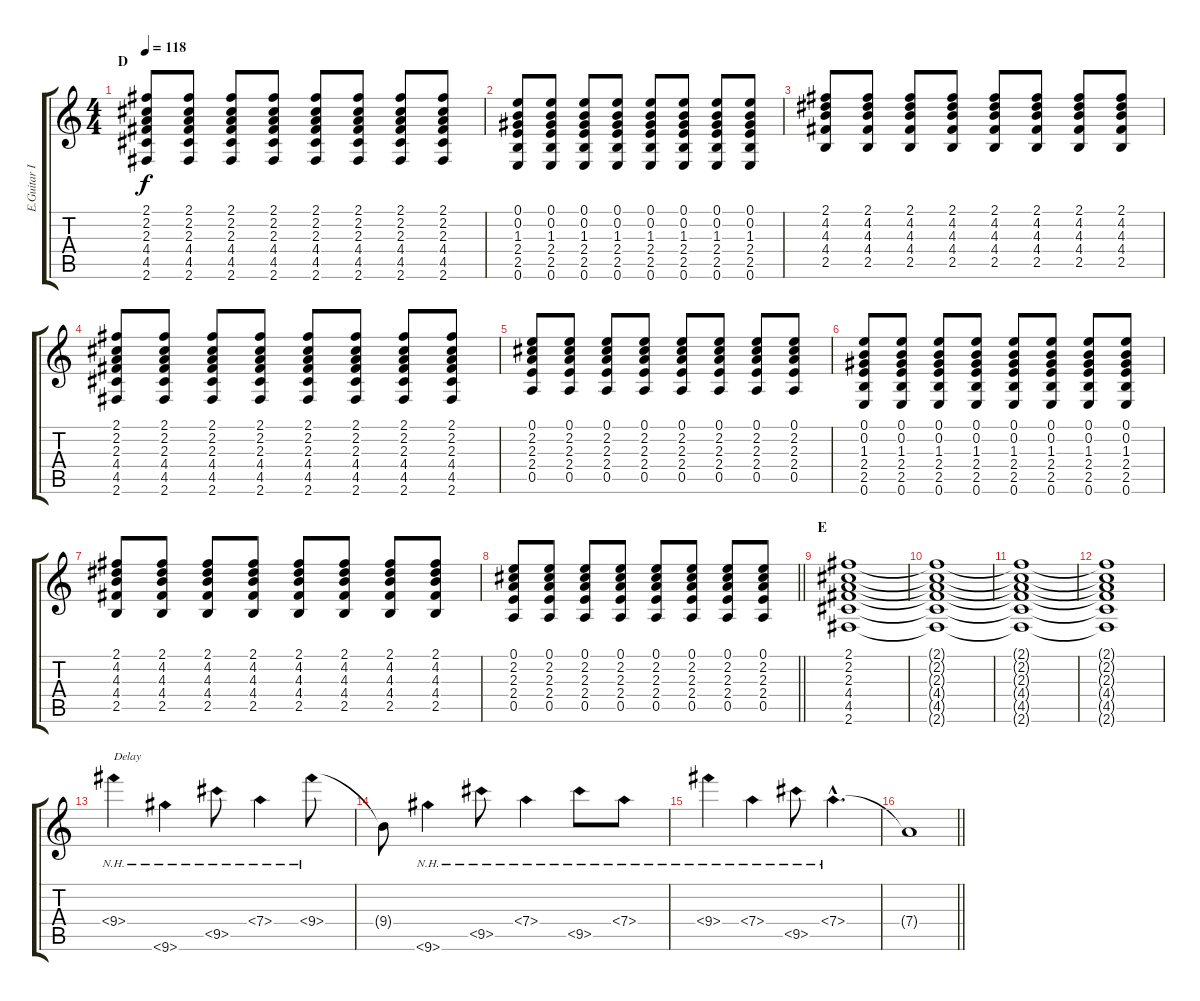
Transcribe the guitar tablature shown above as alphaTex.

\track ("E.Guitar II" "E.Guitar I") {instrument distortionguitar}
\staff {score tabs}
\tuning (E4 B3 G3 D3 A2 E2) {hide}
\ts (4 4)
\section ("" "D")
\tempo 118
\clef g2
\ks c
(2.1 2.2 2.3 4.4 4.5 2.6).8{dy f} (2.1 2.2 2.3 4.4 4.5 2.6).8 (2.1 2.2 2.3 4.4 4.5 2.6).8 (2.1 2.2 2.3 4.4 4.5 2.6).8 (2.1 2.2 2.3 4.4 4.5 2.6).8 (2.1 2.2 2.3 4.4 4.5 2.6).8 (2.1 2.2 2.3 4.4 4.5 2.6).8 (2.1 2.2 2.3 4.4 4.5 2.6).8 |
(0.1 0.2 1.3 2.4 2.5 0.6).8 (0.1 0.2 1.3 2.4 2.5 0.6).8 (0.1 0.2 1.3 2.4 2.5 0.6).8 (0.1 0.2 1.3 2.4 2.5 0.6).8 (0.1 0.2 1.3 2.4 2.5 0.6).8 (0.1 0.2 1.3 2.4 2.5 0.6).8 (0.1 0.2 1.3 2.4 2.5 0.6).8 (0.1 0.2 1.3 2.4 2.5 0.6).8 |
(2.1 4.2 4.3 4.4 2.5).8 (2.1 4.2 4.3 4.4 2.5).8 (2.1 4.2 4.3 4.4 2.5).8 (2.1 4.2 4.3 4.4 2.5).8 (2.1 4.2 4.3 4.4 2.5).8 (2.1 4.2 4.3 4.4 2.5).8 (2.1 4.2 4.3 4.4 2.5).8 (2.1 4.2 4.3 4.4 2.5).8 |
(2.1 2.2 2.3 4.4 4.5 2.6).8 (2.1 2.2 2.3 4.4 4.5 2.6).8 (2.1 2.2 2.3 4.4 4.5 2.6).8 (2.1 2.2 2.3 4.4 4.5 2.6).8 (2.1 2.2 2.3 4.4 4.5 2.6).8 (2.1 2.2 2.3 4.4 4.5 2.6).8 (2.1 2.2 2.3 4.4 4.5 2.6).8 (2.1 2.2 2.3 4.4 4.5 2.6).8 |
(0.1 2.2 2.3 2.4 0.5).8 (0.1 2.2 2.3 2.4 0.5).8 (0.1 2.2 2.3 2.4 0.5).8 (0.1 2.2 2.3 2.4 0.5).8 (0.1 2.2 2.3 2.4 0.5).8 (0.1 2.2 2.3 2.4 0.5).8 (0.1 2.2 2.3 2.4 0.5).8 (0.1 2.2 2.3 2.4 0.5).8 |
(0.1 0.2 1.3 2.4 2.5 0.6).8 (0.1 0.2 1.3 2.4 2.5 0.6).8 (0.1 0.2 1.3 2.4 2.5 0.6).8 (0.1 0.2 1.3 2.4 2.5 0.6).8 (0.1 0.2 1.3 2.4 2.5 0.6).8 (0.1 0.2 1.3 2.4 2.5 0.6).8 (0.1 0.2 1.3 2.4 2.5 0.6).8 (0.1 0.2 1.3 2.4 2.5 0.6).8 |
(2.1 4.2 4.3 4.4 2.5).8 (2.1 4.2 4.3 4.4 2.5).8 (2.1 4.2 4.3 4.4 2.5).8 (2.1 4.2 4.3 4.4 2.5).8 (2.1 4.2 4.3 4.4 2.5).8 (2.1 4.2 4.3 4.4 2.5).8 (2.1 4.2 4.3 4.4 2.5).8 (2.1 4.2 4.3 4.4 2.5).8 |
\barLineRight lightlight
(0.1 2.2 2.3 2.4 0.5).8 (0.1 2.2 2.3 2.4 0.5).8 (0.1 2.2 2.3 2.4 0.5).8 (0.1 2.2 2.3 2.4 0.5).8 (0.1 2.2 2.3 2.4 0.5).8 (0.1 2.2 2.3 2.4 0.5).8 (0.1 2.2 2.3 2.4 0.5).8 (0.1 2.2 2.3 2.4 0.5).8 |
\section ("" "E")
(2.1 2.2 2.3 4.4 4.5 2.6).1 |
(2.1{t} 2.2{t} 2.3{t} 4.4{t} 4.5{t} 2.6{t}).1 |
(2.1{t} 2.2{t} 2.3{t} 4.4{t} 4.5{t} 2.6{t}).1 |
(2.1{t} 2.2{t} 2.3{t} 4.4{t} 4.5{t} 2.6{t}).1 |
9.4{nh}.4{txt "Delay"} 9.6{nh}.4 9.5{nh}.8 7.4{nh}.4 9.4{nh}.8 |
9.4{t}.8 9.6{nh}.4 9.5{nh}.8 7.4{nh}.4 9.5{nh}.8 7.4{nh}.8 |
9.4{nh}.4 7.4{nh}.4 9.5{nh}.8 7.4{nh hac}.4{d} |
\barLineRight lightlight
7.4{t}.1
